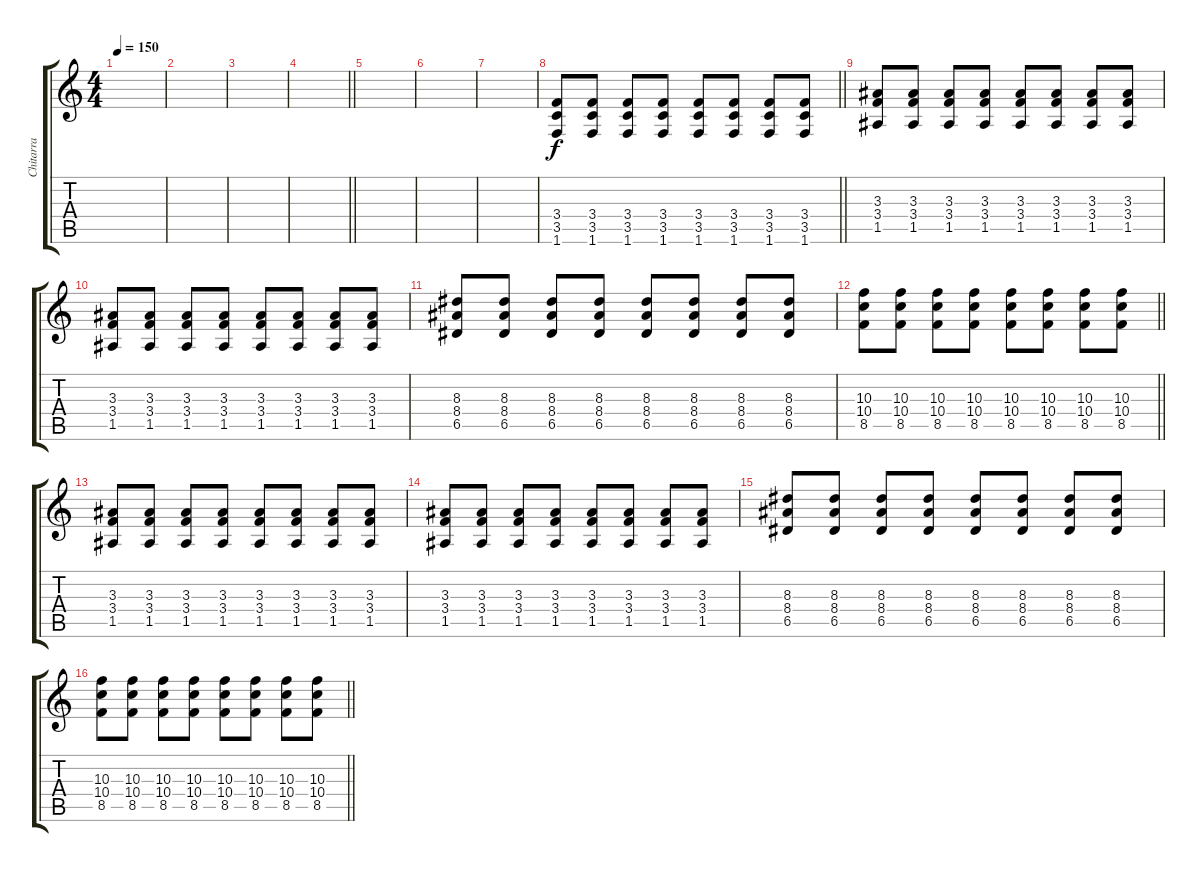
\track ("Chitarra" "Chitarra") {instrument overdrivenguitar}
\staff {score tabs}
\tuning (E4 B3 G3 D3 A2 E2) {hide}
\ts (4 4)
\tempo 150
\clef g2
\ks c
|
|
|
\barLineRight lightlight
|
|
|
|
\barLineRight lightlight
(3.4 3.5 1.6).8 (3.4 3.5 1.6).8 (3.4 3.5 1.6).8 (3.4 3.5 1.6).8 (3.4 3.5 1.6).8 (3.4 3.5 1.6).8 (3.4 3.5 1.6).8 (3.4 3.5 1.6).8 |
(3.3 3.4 1.5).8{dy f} (3.3 3.4 1.5).8 (3.3 3.4 1.5).8 (3.3 3.4 1.5).8 (3.3 3.4 1.5).8 (3.3 3.4 1.5).8 (3.3 3.4 1.5).8 (3.3 3.4 1.5).8 |
(3.3 3.4 1.5).8 (3.3 3.4 1.5).8 (3.3 3.4 1.5).8 (3.3 3.4 1.5).8 (3.3 3.4 1.5).8 (3.3 3.4 1.5).8 (3.3 3.4 1.5).8 (3.3 3.4 1.5).8 |
(8.3 8.4 6.5).8 (8.3 8.4 6.5).8 (8.3 8.4 6.5).8 (8.3 8.4 6.5).8 (8.3 8.4 6.5).8 (8.3 8.4 6.5).8 (8.3 8.4 6.5).8 (8.3 8.4 6.5).8 |
\barLineRight lightlight
(10.3 10.4 8.5).8 (10.3 10.4 8.5).8 (10.3 10.4 8.5).8 (10.3 10.4 8.5).8 (10.3 10.4 8.5).8 (10.3 10.4 8.5).8 (10.3 10.4 8.5).8 (10.3 10.4 8.5).8 |
(3.3 3.4 1.5).8 (3.3 3.4 1.5).8 (3.3 3.4 1.5).8 (3.3 3.4 1.5).8 (3.3 3.4 1.5).8 (3.3 3.4 1.5).8 (3.3 3.4 1.5).8 (3.3 3.4 1.5).8 |
(3.3 3.4 1.5).8 (3.3 3.4 1.5).8 (3.3 3.4 1.5).8 (3.3 3.4 1.5).8 (3.3 3.4 1.5).8 (3.3 3.4 1.5).8 (3.3 3.4 1.5).8 (3.3 3.4 1.5).8 |
(8.3 8.4 6.5).8 (8.3 8.4 6.5).8 (8.3 8.4 6.5).8 (8.3 8.4 6.5).8 (8.3 8.4 6.5).8 (8.3 8.4 6.5).8 (8.3 8.4 6.5).8 (8.3 8.4 6.5).8 |
\barLineRight lightlight
(10.3 10.4 8.5).8 (10.3 10.4 8.5).8 (10.3 10.4 8.5).8 (10.3 10.4 8.5).8 (10.3 10.4 8.5).8 (10.3 10.4 8.5).8 (10.3 10.4 8.5).8 (10.3 10.4 8.5).8
